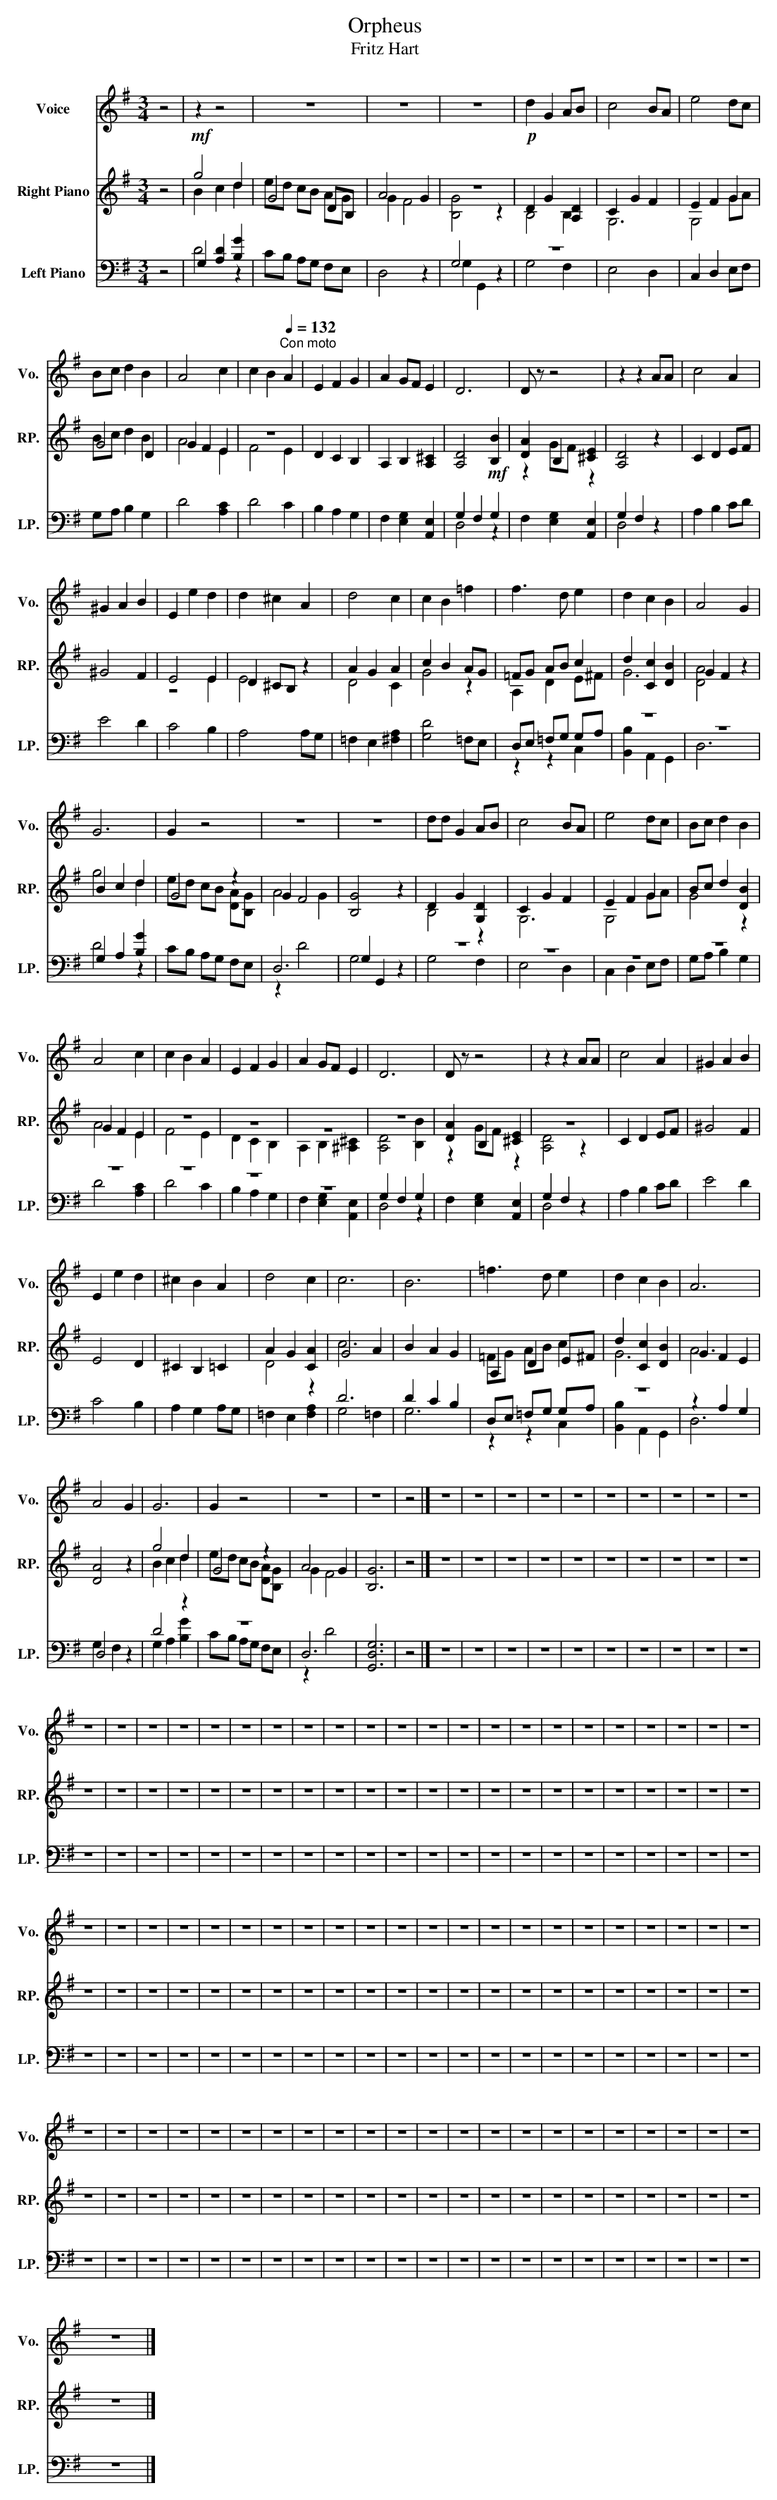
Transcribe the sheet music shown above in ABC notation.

X:1
T:Orpheus
T:Fritz Hart
%%score 1 ( 2 3 ) ( 4 5 )
L:1/4
M:3/4
K:G
V:1 treble nm="Voice" snm="Vo."
V:2 treble nm="Right Piano" snm="RP."
V:3 treble
V:4 bass nm="Left Piano" snm="LP."
V:5 bass
V:1
z2 | z z2 | z3 | z3 | z3 | d G A/B/ | c2 B/A/ | e2 d/c/ |$ B/c/ d B | A2 c |
c B[Q:1/4=132]"^Con moto" A | E F G | A G/F/ E | D3 | D/ z/ z2 | z z A/A/ | c2 A |$ ^G A B |
E e d | d ^c A | d2 c | c B =f | f3/2 d/ e | d c B | A2 G |$ G3 | G z2 | z3 | z3 | d/d/ G A/B/ |
c2 B/A/ | e2 d/c/ | B/c/ d B |$ A2 c | c B A | E F G | A G/F/ E | D3 | D/ z/ z2 | z z A/A/ |
c2 A | ^G A B |$ E e d | ^c B A | d2 c | c3 | B3 | =f3/2 d/ e | d c B | A3 |$ A2 G | G3 | G z2 |
z3 | z3 | z2 |] z3 | z3 | z3 | z3 | z3 | z3 | z3 | z3 | z3 | z3 |$ z3 | z3 | z3 | z3 | z3 | z3 |
z3 | z3 | z3 | z3 | z3 | z3 | z3 | z3 | z3 | z3 | z3 | z3 | z3 | z3 | z3 | z3 |$ z3 | z3 | z3 |
z3 | z3 | z3 | z3 | z3 | z3 | z3 | z3 | z3 | z3 | z3 | z3 | z3 | z3 | z3 | z3 | z3 | z3 | z3 |$
z3 | z3 | z3 | z3 | z3 | z3 | z3 | z3 | z3 | z3 | z3 | z3 | z3 | z3 | z3 | z3 | z3 | z3 | z3 |
z3 | z3 | z3 |$ z3 |]
V:2
z2 |!mf! g2 d | G2 D/B,/ | A2 G | z3 |!p! D G [A,D] | C G F | E F G |$ G2 D | G F E | z3 |
D C B, | A, B, [A,^C] | [A,D]2!mf! [B,B] | [DA] B, [^CE] | [A,D]2 z | C D E/F/ |$ ^G2 F | E2 E |
D ^C/B,/ z | A G A | c B A/G/ | =F/G/ A/B/ c | d [Cc] [DB] | G F z |$ B c d | G2 z | G F2 |
[B,G]2 z | D G [G,D] | C G F | E F G | B/c/ d [DB] |$ G F E | z3 | z3 | z3 | z3 | [DA] B, [^CE] |
z3 | C D E/F/ | ^G2 F |$ E2 D | ^C B, =C | A G [CA] | G2 A | B A G | A, D E/^F/ | d [Cc] [DB] |
G F E |$ [DA]2 z | g2 d | G2 z | A2 G | [B,G]3 | z2 |] z3 | z3 | z3 | z3 | z3 | z3 | z3 | z3 |
z3 | z3 |$ z3 | z3 | z3 | z3 | z3 | z3 | z3 | z3 | z3 | z3 | z3 | z3 | z3 | z3 | z3 | z3 | z3 |
z3 | z3 | z3 | z3 | z3 |$ z3 | z3 | z3 | z3 | z3 | z3 | z3 | z3 | z3 | z3 | z3 | z3 | z3 | z3 |
z3 | z3 | z3 | z3 | z3 | z3 | z3 | z3 |$ z3 | z3 | z3 | z3 | z3 | z3 | z3 | z3 | z3 | z3 | z3 |
z3 | z3 | z3 | z3 | z3 | z3 | z3 | z3 | z3 | z3 | z3 |$ z3 |]
V:3
x2 | B c d | e/d/ c/B/ A/G/ | G F2 | [B,G]2 z | B,2 B, | G,3 | G,2 G/A/ |$ B/c/ d B | A2 E |
F2 E | x3 | x3 | x3 | z G/F/ z | x3 | x3 |$ x3 | z2 E | E2 z | D2 C | G2 z | A, D E/^F/ | G3 |
[DA]2 z |$ g2 d | e/d/ c/B/ [DA]/[B,G]/ | A2 G | x3 | B,2 z | G,3 | G,2 G/A/ | G2 z |$ A2 E |
F2 E | D C B, | A, B, [^A,^C] | [A,D]2 [B,B] | z G/F/ z | [A,D]2 z | x3 | x3 |$ x3 | x3 | D2 z |
c3 | x3 | =F/G/ A/B/ c | G3 | A3 |$ x3 | B c d | e/d/ c/B/ [DA]/[B,G]/ | G F2 | x3 | x2 |] x3 |
x3 | x3 | x3 | x3 | x3 | x3 | x3 | x3 | x3 |$ x3 | x3 | x3 | x3 | x3 | x3 | x3 | x3 | x3 | x3 |
x3 | x3 | x3 | x3 | x3 | x3 | x3 | x3 | x3 | x3 | x3 | x3 |$ x3 | x3 | x3 | x3 | x3 | x3 | x3 |
x3 | x3 | x3 | x3 | x3 | x3 | x3 | x3 | x3 | x3 | x3 | x3 | x3 | x3 | x3 |$ x3 | x3 | x3 | x3 |
x3 | x3 | x3 | x3 | x3 | x3 | x3 | x3 | x3 | x3 | x3 | x3 | x3 | x3 | x3 | x3 | x3 | x3 |$ x3 |]
V:4
z2 | G, [A,D] [B,G] | C/B,/ A,/G,/ F,/E,/ | D,2 z | G,2 z | z3 | E,2 D, | C, D, E,/F,/ |$
G,/A,/ B, G, | D2 [A,C] | D2 C | B, A, G, | F, [E,G,] [A,,E,] | G, F, G, | F, [E,G,] [A,,E,] |
G, F, z | A, B, C/D/ |$ E2 D | C2 B, | A,2 A,/G,/ | =F, E, [^F,A,] | [G,D]2 =F,/E,/ |
D,/E,/ =F,/G,/ G,/A,/ | z3 | z3 |$ G, A, [B,G] | C/B,/ A,/G,/ F,/E,/ | D,3 | G, G,, z | z3 | z3 |
z3 | z3 |$ z3 | z3 | z3 | z3 | G, F, G, | F, [E,G,] [A,,E,] | G, F, z | A, B, C/D/ | E2 D |$
C2 B, | A, G, A,/G,/ | =F, E, [F,A,] | D3 | D C B, | D,/E,/ =F,/G,/ G,/A,/ | z3 | z A, G, |$
D,2 z | D2 z | z3 | D,3 | [G,,D,G,]3 | z2 |] z3 | z3 | z3 | z3 | z3 | z3 | z3 | z3 | z3 | z3 |$
z3 | z3 | z3 | z3 | z3 | z3 | z3 | z3 | z3 | z3 | z3 | z3 | z3 | z3 | z3 | z3 | z3 | z3 | z3 |
z3 | z3 | z3 |$ z3 | z3 | z3 | z3 | z3 | z3 | z3 | z3 | z3 | z3 | z3 | z3 | z3 | z3 | z3 | z3 |
z3 | z3 | z3 | z3 | z3 | z3 |$ z3 | z3 | z3 | z3 | z3 | z3 | z3 | z3 | z3 | z3 | z3 | z3 | z3 |
z3 | z3 | z3 | z3 | z3 | z3 | z3 | z3 | z3 |$ z3 |]
V:5
x2 | D2 z | x3 | x3 | G, G,, z | G,2 F, | x3 | x3 |$ x3 | x3 | x3 | x3 | x3 | D,2 z | x3 | D,2 z |
x3 |$ x3 | x3 | x3 | x3 | x3 | z z C, | [B,,B,] A,, G,, | D,3 |$ D2 z | x3 | z D2 | G,2 z |
G,2 F, | E,2 D, | C, D, E,/F,/ | G,/A,/ B, G, |$ D2 [A,C] | D2 C | B, A, G, | F, [E,G,] [A,,E,] |
D,2 z | x3 | D,2 z | x3 | x3 |$ x3 | x3 | x3 | G,2 =F, | G,3 | z z C, | [B,,B,] A,, G,, | D,3 |$
G, F, z | G, A, [B,G] | C/B,/ A,/G,/ F,/E,/ | z D2 | x3 | x2 |] x3 | x3 | x3 | x3 | x3 | x3 | x3 |
x3 | x3 | x3 |$ x3 | x3 | x3 | x3 | x3 | x3 | x3 | x3 | x3 | x3 | x3 | x3 | x3 | x3 | x3 | x3 |
x3 | x3 | x3 | x3 | x3 | x3 |$ x3 | x3 | x3 | x3 | x3 | x3 | x3 | x3 | x3 | x3 | x3 | x3 | x3 |
x3 | x3 | x3 | x3 | x3 | x3 | x3 | x3 | x3 |$ x3 | x3 | x3 | x3 | x3 | x3 | x3 | x3 | x3 | x3 |
x3 | x3 | x3 | x3 | x3 | x3 | x3 | x3 | x3 | x3 | x3 | x3 |$ x3 |]
